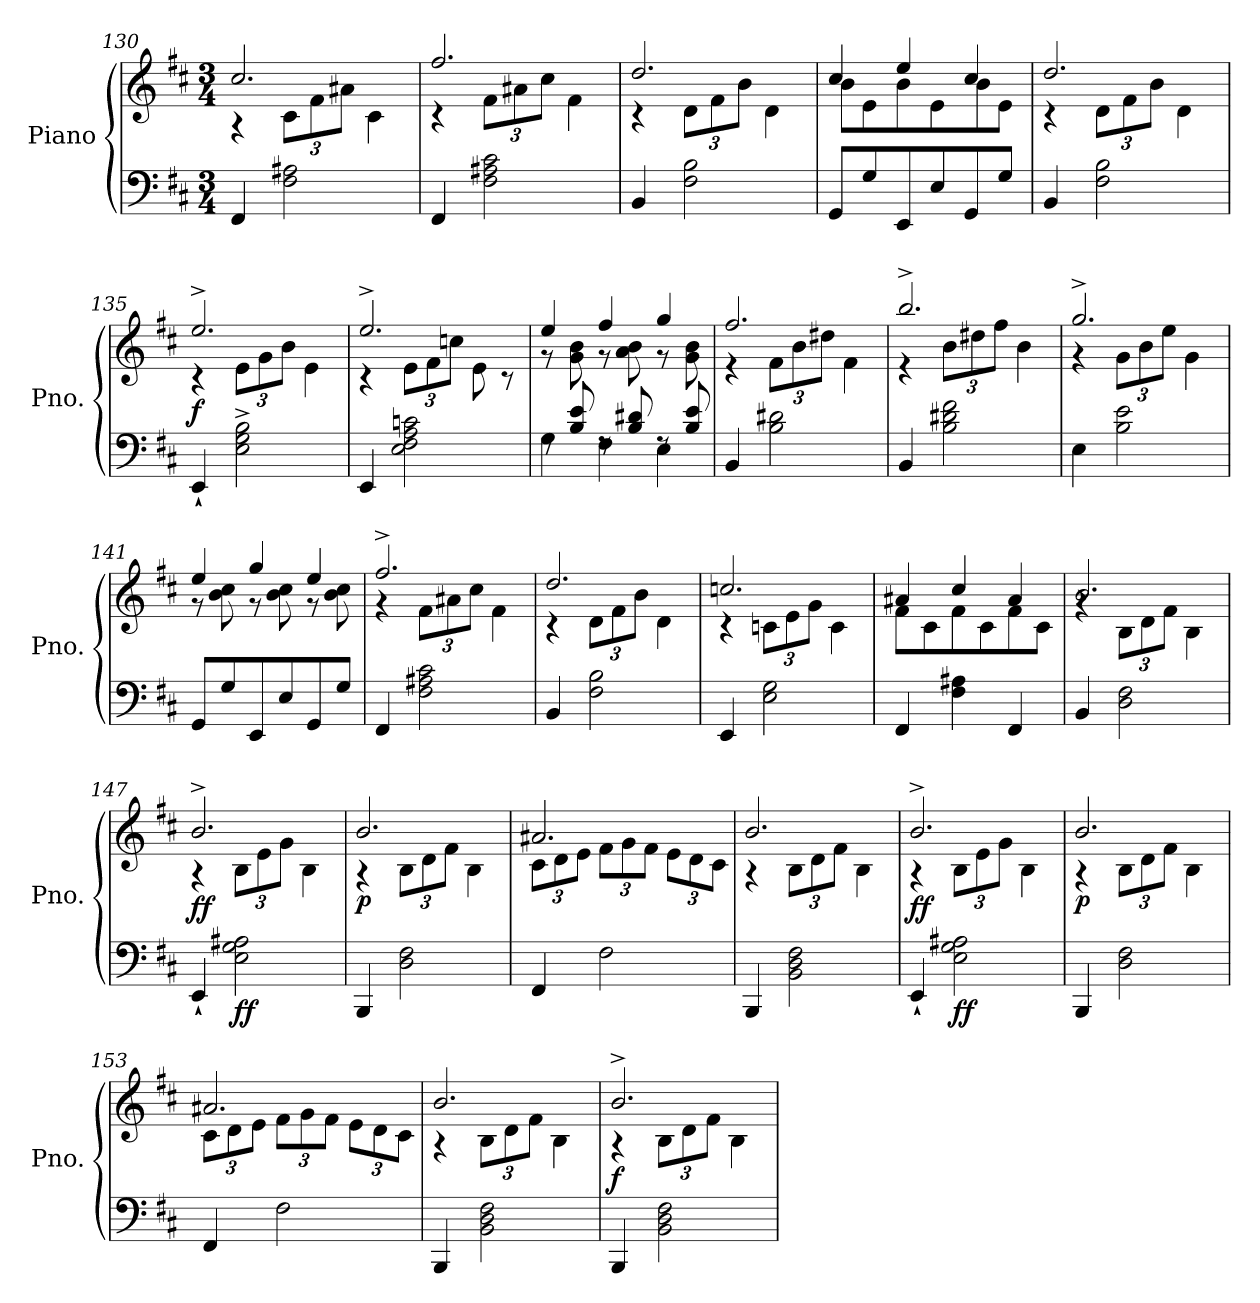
**kern	**kern	**dynam
*part1	*part1	*part1
*staff2	*staff1	*staff1/2
*I"Piano	*	*
*I'Pno.	*	*
*clefF4	*clefG2	*
*k[f#c#]	*k[f#c#]	*
*M3/4	*M3/4	*
=130	=130	=130
*	*^	*
4FF#/	2.cc#/	4r	.
*	*	*Xbrackettup	*
2F#\ 2A#X\	.	12c#\L	.
.	.	12f#\	.
.	.	12a#X\J	.
.	.	4c#\	.
=131	=131	=131	=131
4FF#/	2.ff#/	4r	.
2F#\ 2A#X\ 2c#\	.	12f#\L	.
.	.	12a#X\	.
.	.	12cc#\J	.
.	.	4f#\	.
=132	=132	=132	=132
4BB/	2.dd/	4r	.
2F#\ 2B\	.	12d\L	.
.	.	12f#\	.
.	.	12b\J	.
.	.	4d\	.
=133	=133	=133	=133
8GG/L	4cc#/	8b\L	.
8G/	.	8e\	.
8EE/	4ee/	8b\	.
8E/	.	8e\	.
8GG/	4cc#/	8b\	.
8G/J	.	8e\J	.
!!LO:LB:g=z	!!
=134	=134	=134	=134
4BB/	2.dd/	4r	.
2F#\ 2B\	.	12d\L	.
.	.	12f#\	.
.	.	12b\J	.
.	.	4d\	.
=135	=135	=135	=135
!	!	!	!LO:DY:b
4EE`/	2.ee^/	4r	f
2E\^ 2G\^ 2B\^	.	12e\L	.
.	.	12g\	.
.	.	12b\J	.
.	.	4e\	.
=136	=136	=136	=136
4EE/	2.ee^/	4r	.
2E\ 2F#\ 2A\ 2cn\	.	12e\L	.
.	.	12f#\	.
.	.	12ccn\J	.
.	.	8e\	.
.	.	8r	.
=137	=137	=137	=137
*^	*	*	*
8rF	4G\	4ee/	8r	.
8B/ 8e/	.	.	8g\ 8b\	.
8rF	4F#\	4ff#/	8r	.
8B/ 8d#X/	.	.	8a\ 8b\	.
8rF	4E\	4gg/	8r	.
8B/ 8e/	.	.	8g\ 8b\	.
*v	*v	*	*	*
=138	=138	=138	=138
4BB/	2.ff#/	4r	.
2B\ 2d#X\	.	12f#\L	.
.	.	12b\	.
.	.	12dd#X\J	.
.	.	4f#\	.
=139	=139	=139	=139
4BB/	2.bb^/	4r	.
2B\ 2d#X\ 2f#\	.	12b\L	.
.	.	12dd#X\	.
.	.	12ff#\J	.
.	.	4b\	.
=140	=140	=140	=140
4E\	2.gg^/	4r	.
2B\ 2e\	.	12g\L	.
.	.	12b\	.
.	.	12ee\J	.
.	.	4g\	.
!!LO:LB:g=z	!!
=141	=141	=141	=141
8GG/L	4ee/	8r	.
8G/	.	8b\ 8cc#\	.
8EE/	4gg/	8r	.
8E/	.	8b\ 8cc#\	.
8GG/	4ee/	8r	.
8G/J	.	8b\ 8cc#\	.
=142	=142	=142	=142
4FF#/	2.ff#^/	4r	.
2F#\ 2A#X\ 2c#\	.	12f#\L	.
.	.	12a#X\	.
.	.	12cc#\J	.
.	.	4f#\	.
=143	=143	=143	=143
4BB/	2.dd/	4r	.
2F#\ 2B\	.	12d\L	.
.	.	12f#\	.
.	.	12b\J	.
.	.	4d\	.
=144	=144	=144	=144
4EE/	2.ccn/	4r	.
2E\ 2G\	.	12cn\L	.
.	.	12e\	.
.	.	12g\J	.
.	.	4c\	.
=145	=145	=145	=145
4FF#/	4a#X/	8f#\L	.
.	.	8c#\	.
4F#\ 4A#X\	4cc#/	8f#\	.
.	.	8c#\	.
4FF#/	4a#/	8f#\	.
.	.	8c#\J	.
=146	=146	=146	=146
4BB/	2.b/	4rg	.
2D\ 2F#\	.	12B\L	.
.	.	12d\	.
.	.	12f#\J	.
.	.	4B\	.
=147	=147	=147	=147
!	!	!	!LO:DY:b
4EE`/	2.b^/	4r	ff
!	!	!	!LO:DY:b=2
2E\ 2G\ 2A#X\	.	12B\L	ff
.	.	12e\	.
.	.	12g\J	.
.	.	4B\	.
!!LO:LB:g=z	!!
=148	=148	=148	=148
!	!	!	!LO:DY:b
4BBB/	2.b/	4r	p
2D\ 2F#\	.	12B\L	.
.	.	12d\	.
.	.	12f#\J	.
.	.	4B\	.
=149	=149	=149	=149
4FF#/	2.a#X/	12c#\L	.
.	.	12d\	.
.	.	12e\J	.
2F#\	.	12f#\L	.
.	.	12g\	.
.	.	12f#\J	.
.	.	12e\L	.
.	.	12d\	.
.	.	12c#\J	.
=150	=150	=150	=150
4BBB/	2.b/	4r	.
2BB\ 2D\ 2F#\	.	12B\L	.
.	.	12d\	.
.	.	12f#\J	.
.	.	4B\	.
=151	=151	=151	=151
!	!	!	!LO:DY:b
4EE`/	2.b^/	4r	ff
!	!	!	!LO:DY:b=2
2E\ 2G\ 2A#X\	.	12B\L	ff
.	.	12e\	.
.	.	12g\J	.
.	.	4B\	.
=152	=152	=152	=152
!	!	!	!LO:DY:b
4BBB/	2.b/	4r	p
2D\ 2F#\	.	12B\L	.
.	.	12d\	.
.	.	12f#\J	.
.	.	4B\	.
=153	=153	=153	=153
4FF#/	2.a#X/	12c#\L	.
.	.	12d\	.
.	.	12e\J	.
2F#\	.	12f#\L	.
.	.	12g\	.
.	.	12f#\J	.
.	.	12e\L	.
.	.	12d\	.
.	.	12c#\J	.
=154	=154	=154	=154
4BBB/	2.b/	4r	.
2BB\ 2D\ 2F#\	.	12B\L	.
.	.	12d\	.
.	.	12f#\J	.
.	.	4B\	.
!!LO:LB:g=z	!!
=155	=155	=155	=155
!	!	!	!LO:DY:b
4BBB/	2.b^/	4r	f
2BB\ 2D\ 2F#\	.	12B\L	.
.	.	12d\	.
.	.	12f#\J	.
.	.	4B\	.
*	*v	*v	*
=	=	=
*-	*-	*-
